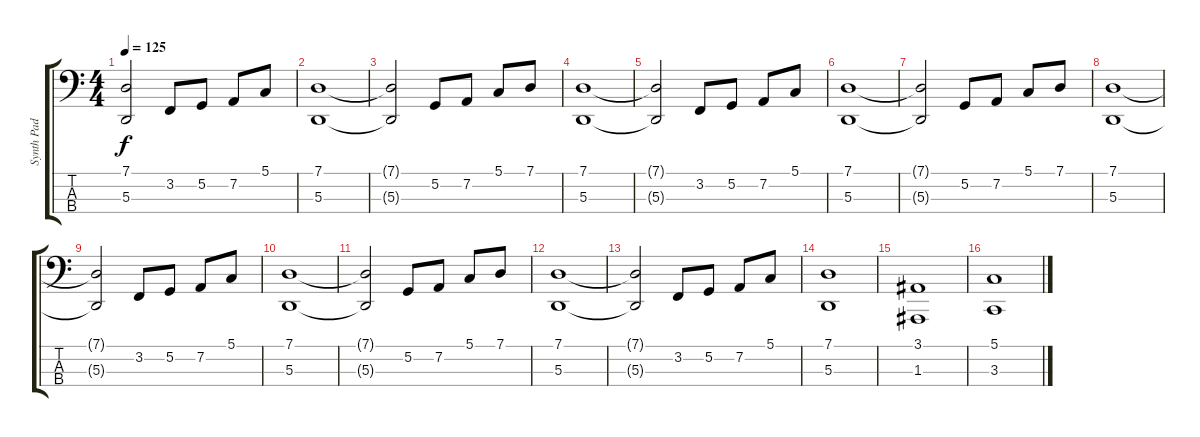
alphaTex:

\track ("Synth Pad" "Synth Pad") {instrument lead2sawtooth}
\staff {score tabs}
\tuning (G2 D2 A1 E1) {hide}
\ts (4 4)
\tempo 125
\clef f4
\ks c
(7.1{t} 5.3{t}).2{dy f} 3.2.8 5.2.8 7.2.8 5.1.8 |
(7.1 5.3).1 |
(7.1{t} 5.3{t}).2 5.2.8 7.2.8 5.1.8 7.1.8 |
(7.1 5.3).1 |
(7.1{t} 5.3{t}).2 3.2.8 5.2.8 7.2.8 5.1.8 |
(7.1 5.3).1 |
(7.1{t} 5.3{t}).2 5.2.8 7.2.8 5.1.8 7.1.8 |
(7.1 5.3).1 |
(7.1{t} 5.3{t}).2 3.2.8 5.2.8 7.2.8 5.1.8 |
(7.1 5.3).1 |
(7.1{t} 5.3{t}).2 5.2.8 7.2.8 5.1.8 7.1.8 |
(7.1 5.3).1 |
(7.1{t} 5.3{t}).2 3.2.8 5.2.8 7.2.8 5.1.8 |
(7.1 5.3).1 |
(3.1 1.3).1 |
(5.1 3.3).1
